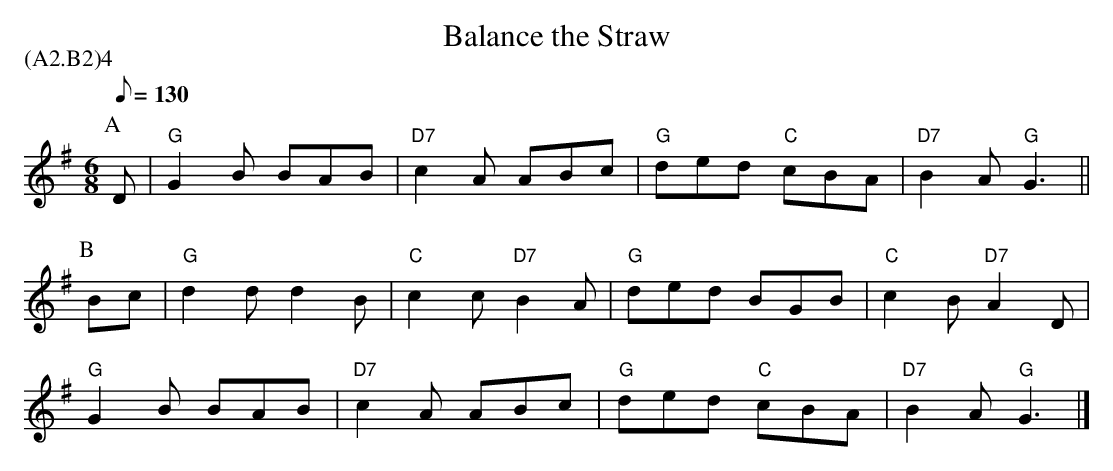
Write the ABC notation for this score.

X:1
T: Balance the Straw
M: 6/8
L: 1/8
Q: 130
P: (A2.B2)4
K: G
P: A
D | "G" G2 B BAB | "D7" c2 A ABc | "G" ded "C" cBA | "D7" B2 A "G" G3  ||
P: B
Bc | "G" d2 d d2 B | "C" c2 c "D7" B2 A | "G" ded BGB | "C" c2 B "D7" A2 D |
   "G" G2 B BAB | "D7" c2 A ABc | "G" ded "C" cBA | "D7" B2 A "G" G3 |]
